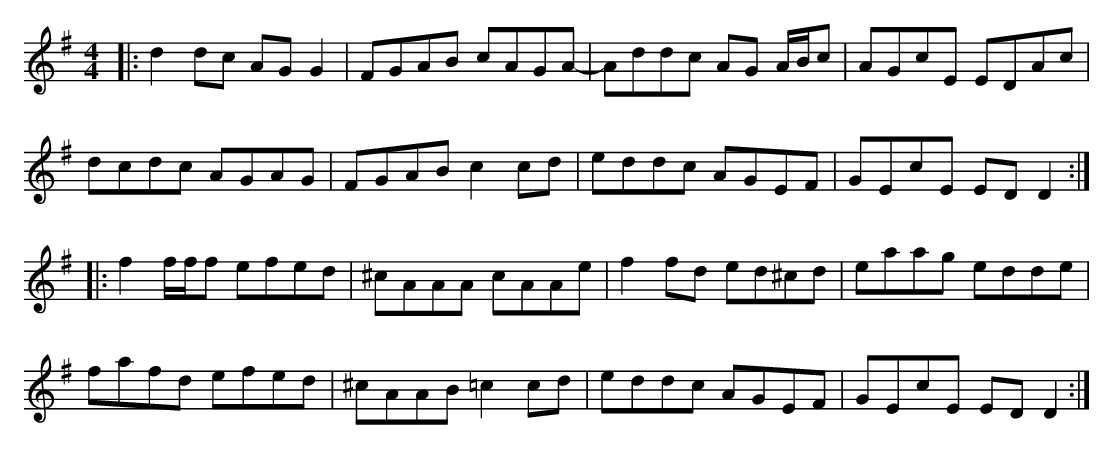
X:1
M:4/4
K:Dmix
|:d2 dc AG G2|FGAB cAGA-|Addc AG A/B/c|AGcE EDAc|
dcdc AGAG|FGAB c2 cd|eddc AGEF|GEcE ED D2:|
|:f2 f/f/f efed|^cAAA cAAe|f2 fd ed^cd|eaag edde|
fafd efed|^cAAB =c2 cd|eddc AGEF|GEcE ED D2:|
